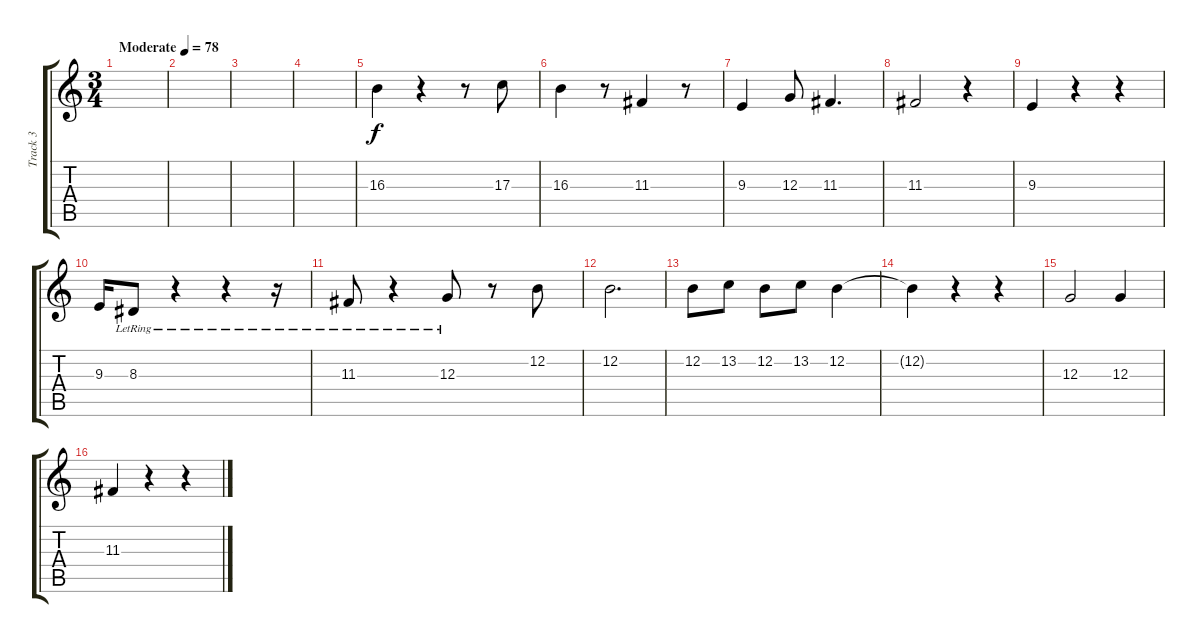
\track ("Track 3" "Track 3") {instrument acousticgrandpiano}
\staff {score tabs}
\tuning (E4 B3 G3 D3 A2 E2) {hide}
\ts (3 4)
\tempo (78 "Moderate")
\clef g2
\ks c
|
|
|
|
16.3.4 r.4 r.8 17.3.8 |
16.3.4 r.8 11.3.4 r.8 |
9.3.4 12.3.8 11.3.4{d} |
11.3.2 r.4 |
9.3.4 r.4 r.4 |
9.3.16 8.3{lr}.8 r.4 r.4 r.16 |
11.3{lr}.8 r.4 12.3{lr}.8 r.8 12.2.8 |
12.2.2{d} |
12.2.8 13.2.8 12.2.8 13.2.8 12.2.4 |
12.2{t}.4 r.4 r.4 |
12.3.2 12.3.4 |
11.3.4 r.4 r.4
